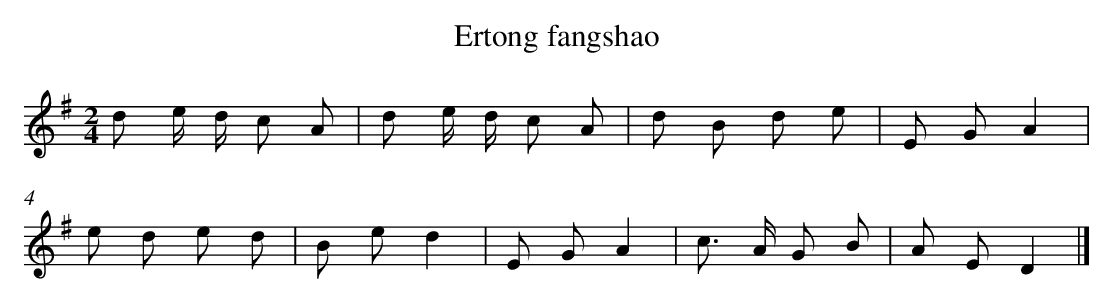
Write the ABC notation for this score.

X:1
T: Ertong fangshao
L: 1/8
M: 2/4
K: G
d e/ d/ c A [I:setbarnb 1]|
d e/ d/ c A |
d B d e |
E GA2 |
e d e d |
B ed2 |
E GA2 |
c> A G B |
A ED2 |]
